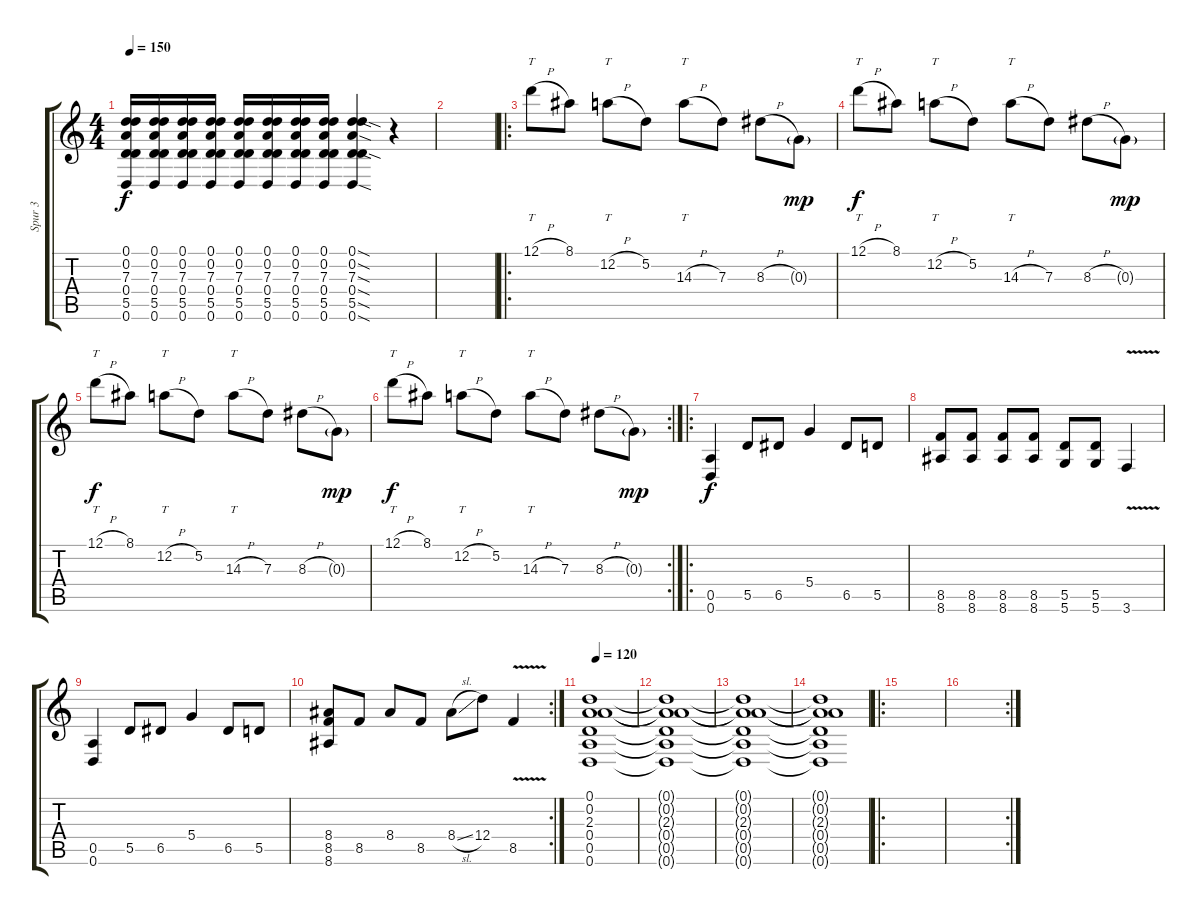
\track ("Spur 3" "Spur 3") {instrument distortionguitar}
\staff {score tabs}
\tuning (D4 A3 G3 D3 A2 D2) {hide}
\ts (4 4)
\tempo 150
\clef g2
\ks c
(0.1 0.2 7.3 0.4 5.5 0.6).16{dy f} (0.1 0.2 7.3 0.4 5.5 0.6).16 (0.1 0.2 7.3 0.4 5.5 0.6).16 (0.1 0.2 7.3 0.4 5.5 0.6).16 (0.1 0.2 7.3 0.4 5.5 0.6).16 (0.1 0.2 7.3 0.4 5.5 0.6).16 (0.1 0.2 7.3 0.4 5.5 0.6).16 (0.1 0.2 7.3 0.4 5.5 0.6).16 (0.1{sod} 0.2{sod} 7.3{sod} 0.4{sod} 5.5{sod} 0.6{sod}).4 r.4 |
|
\ro
12.1{h}.8{tt} 8.1.8 12.2{h}.8{tt} 5.2.8 14.3{h}.8{tt} 7.3.8 8.3{h}.8 0.3{g}.8{dy mp} |
12.1{h}.8{tt dy f} 8.1.8 12.2{h}.8{tt} 5.2.8 14.3{h}.8{tt} 7.3.8 8.3{h}.8 0.3{g}.8{dy mp} |
12.1{h}.8{tt dy f} 8.1.8 12.2{h}.8{tt} 5.2.8 14.3{h}.8{tt} 7.3.8 8.3{h}.8 0.3{g}.8{dy mp} |
\rc 2
12.1{h}.8{tt dy f} 8.1.8 12.2{h}.8{tt} 5.2.8 14.3{h}.8{tt} 7.3.8 8.3{h}.8 0.3{g}.8{dy mp} |
\ro
(0.5 0.6).4{dy f} 5.5.8 6.5.8 5.4.4 6.5.8 5.5.8 |
(8.5 8.6).8 (8.5 8.6).8 (8.5 8.6).8 (8.5 8.6).8 (5.5 5.6).8 (5.5 5.6).8 3.6{v}.4 |
(0.5 0.6).4 5.5.8 6.5.8 5.4.4 6.5.8 5.5.8 |
\rc 2
(8.4 8.5 8.6).8 8.5.8 8.4.8 8.5.8 8.4{sl}.8 12.4.8 8.5{v}.4 |
\tempo 120
(0.1 0.2 2.3 0.4 0.5 0.6).1 |
(0.1{t} 0.2{t} 2.3{t} 0.4{t} 0.5{t} 0.6{t}).1 |
(0.1{t} 0.2{t} 2.3{t} 0.4{t} 0.5{t} 0.6{t}).1 |
(0.1{t} 0.2{t} 2.3{t} 0.4{t} 0.5{t} 0.6{t}).1 |
\ro
|
\rc 2
